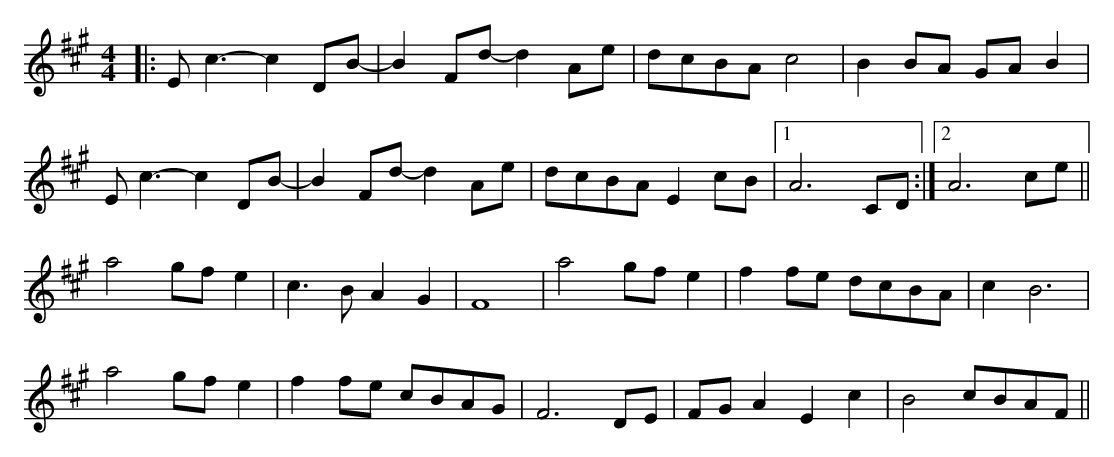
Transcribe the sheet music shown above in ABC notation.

X:1
M:4/4
K:A
|:Ec3 -c2DB|-B2Fd -d2Ae|dcBA c4|B2BA GAB2|
Ec3 -c2DB|-B2Fd -d2Ae|dcBA E2cB|1 A6 CD:|2 A6 ce||
a4 gfe2|c3B A2G2|F8|a4 gfe2|f2fe dcBA|c2B6|
a4 gfe2|f2fe cBAG|F6 DE|FGA2 E2c2|B4 cBAF||
